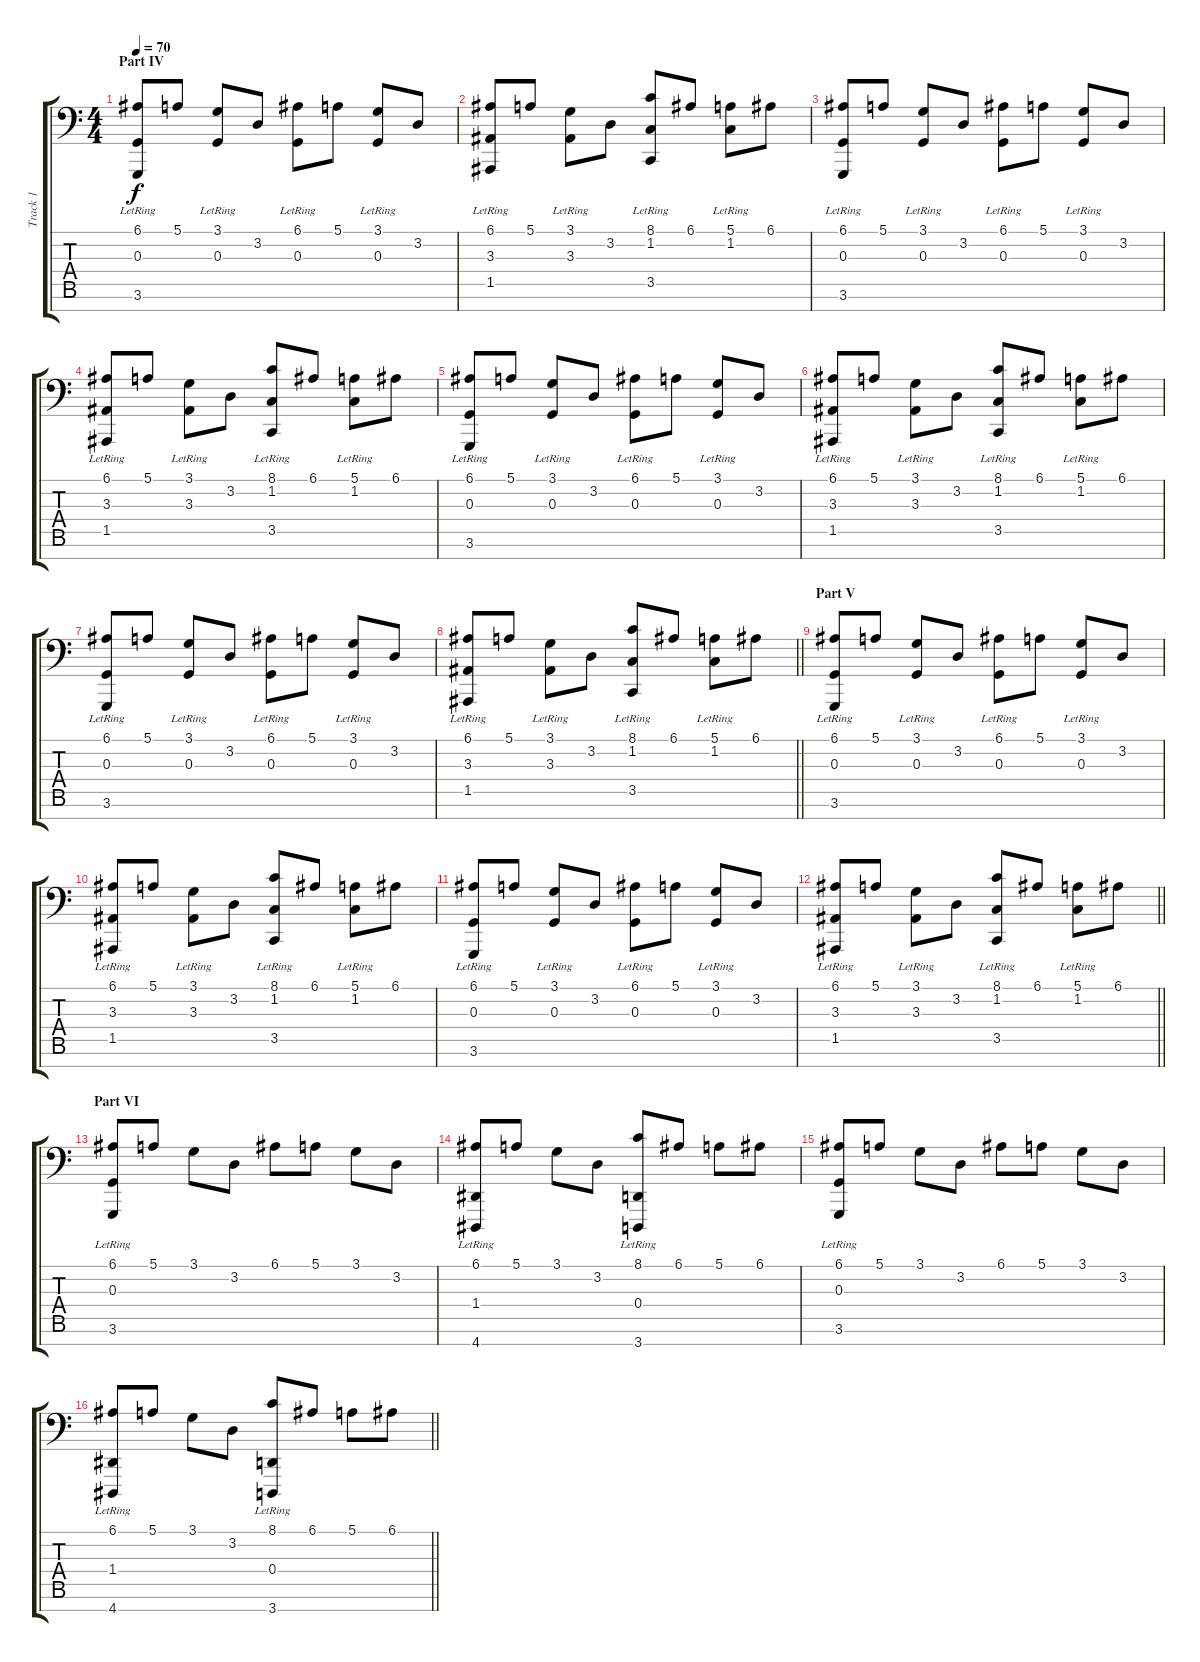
\track ("Track 1" "Track 1") {instrument brightacousticpiano}
\staff {score tabs}
\tuning (E3 B2 G2 D2 A1 E1 B0) {hide}
\ts (4 4)
\section ("" "Part IV")
\tempo 70
\clef f4
\ks c
(6.1 0.3{lr} 3.6{lr}).8{dy f} 5.1.8 (3.1 0.3{lr}).8 3.2.8 (6.1 0.3{lr}).8 5.1.8 (3.1 0.3{lr}).8 3.2.8 |
(6.1 3.3{lr} 1.5{lr}).8 5.1.8 (3.1 3.3{lr}).8 3.2.8 (8.1 1.2{lr} 3.5{lr}).8 6.1.8 (5.1 1.2{lr}).8 6.1.8 |
(6.1 0.3{lr} 3.6{lr}).8 5.1.8 (3.1 0.3{lr}).8 3.2.8 (6.1 0.3{lr}).8 5.1.8 (3.1 0.3{lr}).8 3.2.8 |
(6.1 3.3{lr} 1.5{lr}).8 5.1.8 (3.1 3.3{lr}).8 3.2.8 (8.1 1.2{lr} 3.5{lr}).8 6.1.8 (5.1 1.2{lr}).8 6.1.8 |
(6.1 0.3{lr} 3.6{lr}).8 5.1.8 (3.1 0.3{lr}).8 3.2.8 (6.1 0.3{lr}).8 5.1.8 (3.1 0.3{lr}).8 3.2.8 |
(6.1 3.3{lr} 1.5{lr}).8 5.1.8 (3.1 3.3{lr}).8 3.2.8 (8.1 1.2{lr} 3.5{lr}).8 6.1.8 (5.1 1.2{lr}).8 6.1.8 |
(6.1 0.3{lr} 3.6{lr}).8 5.1.8 (3.1 0.3{lr}).8 3.2.8 (6.1 0.3{lr}).8 5.1.8 (3.1 0.3{lr}).8 3.2.8 |
\barLineRight lightlight
(6.1 3.3{lr} 1.5{lr}).8 5.1.8 (3.1 3.3{lr}).8 3.2.8 (8.1 1.2{lr} 3.5{lr}).8 6.1.8 (5.1 1.2{lr}).8 6.1.8 |
\section ("" "Part V")
(6.1 0.3{lr} 3.6{lr}).8 5.1.8 (3.1 0.3{lr}).8 3.2.8 (6.1 0.3{lr}).8 5.1.8 (3.1 0.3{lr}).8 3.2.8 |
(6.1 3.3{lr} 1.5{lr}).8 5.1.8 (3.1 3.3{lr}).8 3.2.8 (8.1 1.2{lr} 3.5{lr}).8 6.1.8 (5.1 1.2{lr}).8 6.1.8 |
(6.1 0.3{lr} 3.6{lr}).8 5.1.8 (3.1 0.3{lr}).8 3.2.8 (6.1 0.3{lr}).8 5.1.8 (3.1 0.3{lr}).8 3.2.8 |
\barLineRight lightlight
(6.1 3.3{lr} 1.5{lr}).8 5.1.8 (3.1 3.3{lr}).8 3.2.8 (8.1 1.2{lr} 3.5{lr}).8 6.1.8 (5.1 1.2{lr}).8 6.1.8 |
\section ("" "Part VI")
(6.1 0.3{lr} 3.6{lr}).8 5.1.8 3.1.8 3.2.8 6.1.8 5.1.8 3.1.8 3.2.8 |
(6.1 1.4{lr} 4.7{lr}).8 5.1.8 3.1.8 3.2.8 (8.1 0.4{lr} 3.7{lr}).8 6.1.8 5.1.8 6.1.8 |
(6.1 0.3{lr} 3.6{lr}).8 5.1.8 3.1.8 3.2.8 6.1.8 5.1.8 3.1.8 3.2.8 |
\barLineRight lightlight
(6.1 1.4{lr} 4.7{lr}).8 5.1.8 3.1.8 3.2.8 (8.1 0.4{lr} 3.7{lr}).8 6.1.8 5.1.8 6.1.8
